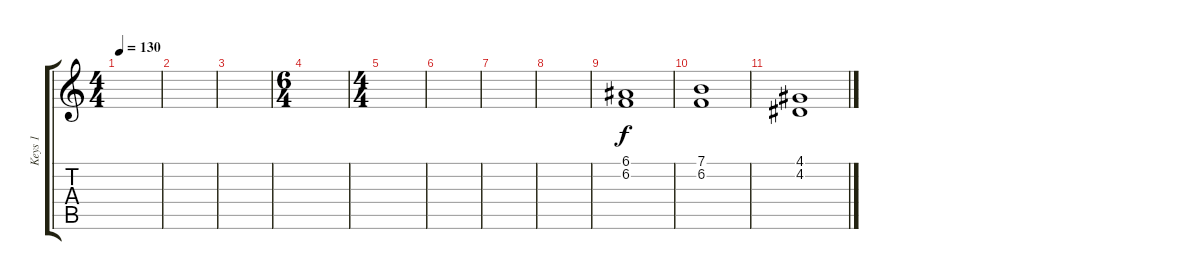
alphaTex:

\track ("Keys 1" "Keys 1") {instrument stringensemble2}
\staff {score tabs}
\tuning (E4 B3 G3 D3 A2 E2) {hide}
\ts (4 4)
\tempo 130
\clef g2
\ks c
|
|
|
\ts (6 4)
|
\ts (4 4)
|
|
|
|
(6.1 6.2).1 |
(7.1 6.2).1 |
(4.1 4.2).1
